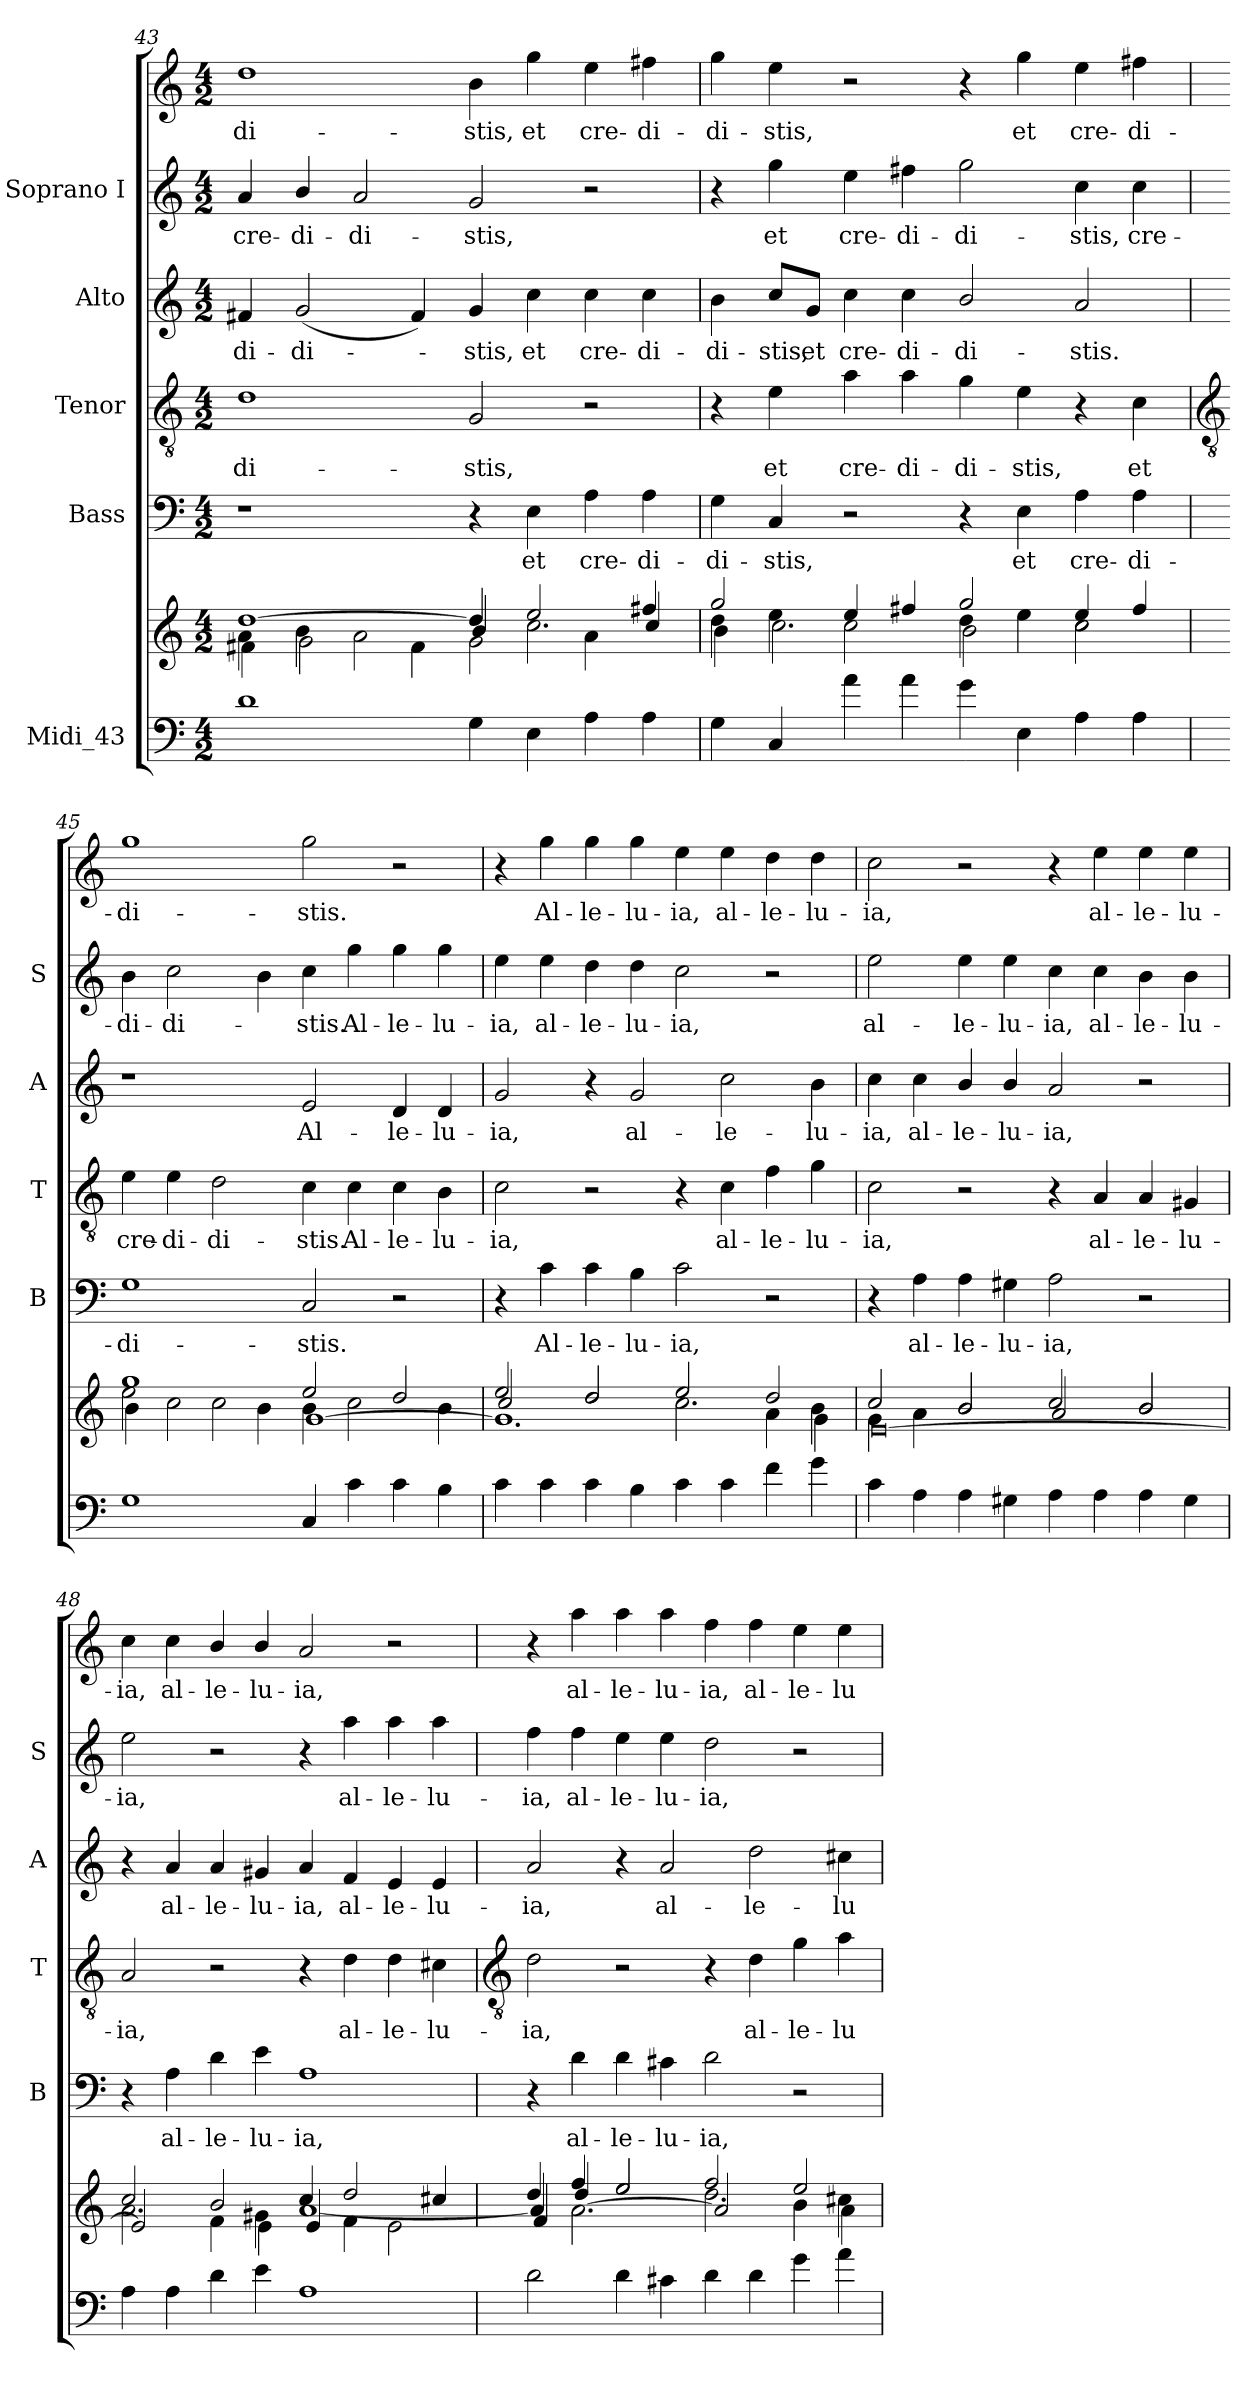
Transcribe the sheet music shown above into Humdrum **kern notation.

**kern	**kern	**kern	**text	**kern	**text	**kern	**text	**kern	**text	**kern	**text
*part5	*part5	*part4	*part4	*part3	*part3	*part2	*part2	*part1	*part1	*part1	*part1
*staff7	*staff6	*staff5	*staff5	*staff4	*staff4	*staff3	*staff3	*staff2	*staff2	*staff1	*staff1
*I"Midi_43	*	*I"Bass	*	*I"Tenor	*	*I"Alto	*	*I"Soprano I	*	*	*
*	*	*I'B	*	*I'T	*	*I'A	*	*I'S	*	*	*
*clefF4	*clefG2	*clefF4	*	*clefGv2	*	*clefG2	*	*clefG2	*	*clefG2	*
*k[]	*k[]	*k[]	*	*k[]	*	*k[]	*	*k[]	*	*k[]	*
*C:	*C:	*C:	*	*C:	*	*C:	*	*C:	*	*C:	*
*M4/2	*M4/2	*M4/2	*	*M4/2	*	*M4/2	*	*M4/2	*	*M4/2	*
=43	=43	=43	=43	=43	=43	=43	=43	=43	=43	=43	=43
*	*^	*	*	*	*	*	*	*	*	*	*
*	*	*^	*	*	*	*	*	*	*	*	*	*
!	!	!	!	!	!	!	!LO:LY:b	!	!LO:LY:b	!	!LO:LY:b	!	!LO:LY:b
1d	[1dd/	4a\	4f#X\	1r	.	1d	-di-	4f#X	-di-	4a	-cre-	1dd	di-
!	!	!	!	!	!	!	!	!	!LO:LY:b	!	!LO:LY:b	!	!
.	.	4b\	2g\	.	.	.	.	(<2g	-di-	4b/	-di-	.	.
!	!	!	!	!	!	!	!	!	!	!	!LO:LY:b	!	!
.	.	2a\	.	.	.	.	.	.	.	2a	-di-	.	.
.	.	.	4f#\	.	.	.	.	4f#)	.	.	.	.	.
!	!	!	!	!	!	!	!LO:LY:b	!	!LO:LY:b	!	!LO:LY:b	!	!LO:LY:b
4G	4dd/]	4b/	2g\	4r	.	2G	-stis,	4g	stis,	2g	-stis,	4b	-stis,
!	!	!	!	!	!LO:LY:b	!	!	!	!LO:LY:b	!	!	!	!LO:LY:b
4E	2ee/	2.cc\	.	4E	et	.	.	4cc	et	.	.	4gg	et
!	!	!	!	!	!LO:LY:b	!	!	!	!LO:LY:b	!	!	!	!LO:LY:b
4A	.	.	4a\	4A	cre-	2r	.	4cc	cre-	2r	.	4ee	cre-
!	!	!	!	!	!LO:LY:b	!	!	!	!LO:LY:b	!	!	!	!LO:LY:b
4A	4ff#X/	.	4cc/	4A	-di-	.	.	4cc	-di-	.	.	4ff#X	-di-
=44	=44	=44	=44	=44	=44	=44	=44	=44	=44	=44	=44	=44	=44
!	!	!	!	!	!LO:LY:b	!	!	!	!LO:LY:b	!	!	!	!LO:LY:b
4G	2gg/	4dd\	4b\	4G	-di-	4r	.	4b	-di-	4r	.	4gg	di-
!	!	!	!	!	!LO:LY:b	!	!LO:LY:b	!	!LO:LY:b	!	!LO:LY:b	!	!LO:LY:b
4C	.	4ee\	2.cc\	4C	-stis,	4e	et	8cc/L	-stis,	4gg	-et	4ee	-stis,
!	!	!	!	!	!	!	!	!	!LO:LY:b	!	!	!	!
.	.	.	.	.	.	.	.	8g/J	et	.	.	.	.
!	!	!	!	!	!	!	!LO:LY:b	!	!LO:LY:b	!	!LO:LY:b	!	!
4a	4ee/	2cc\	.	2r	.	4a	cre-	4cc	cre-	4ee	cre-	2r	.
!	!	!	!	!	!	!	!LO:LY:b	!	!LO:LY:b	!	!LO:LY:b	!	!
4a	4ff#X/	.	.	.	.	4a	-di-	4cc	-di-	4ff#X	-di-	.	.
!	!	!	!	!	!	!	!LO:LY:b	!	!LO:LY:b	!	!LO:LY:b	!	!
4g	2gg/	4dd\	2b\	4r	.	4g	-di-	2b/	-di-	2gg	-di-	4r	.
!	!	!	!	!	!LO:LY:b	!	!LO:LY:b	!	!	!	!	!	!LO:LY:b
4E	.	4ee\	.	4E	et	4e	-stis,	.	.	.	.	4gg	et
!	!	!	!	!	!LO:LY:b	!	!	!	!LO:LY:b	!	!LO:LY:b	!	!LO:LY:b
4A	4ee/	2cc\	2cc\	4A	cre-	4r	.	2a	-stis.	4cc	-stis,	4ee	cre-
!	!	!	!	!	!LO:LY:b	!	!LO:LY:b	!	!	!	!LO:LY:b	!	!LO:LY:b
4A	4ff#/	.	.	4A	-di-	4c	et	.	.	4cc	cre-	4ff#X	-di-
!!LO:LB:g=z
=45	=45	=45	=45	=45	=45	=45	=45	=45	=45	=45	=45	=45	=45
*	*	*	*	*	*	*clefGv2	*	*	*	*	*	*	*
!	!	!	!	!	!LO:LY:b	!	!LO:LY:b	!	!	!	!LO:LY:b	!	!LO:LY:b
1G	1gg/	2ee\	4b\	1G	-di-	4e	cre-	1r	.	4b	di-	1gg	-di-
!	!	!	!	!	!	!	!LO:LY:b	!	!	!	!LO:LY:b	!	!
.	.	.	2cc\	.	.	4e	-di-	.	.	2cc	-di-	.	.
!	!	!	!	!	!	!	!LO:LY:b	!	!	!	!	!	!
.	.	2cc\	.	.	.	2d	-di-	.	.	.	.	.	.
.	.	.	4b\	.	.	.	.	.	.	4b	.	.	.
!	!	!	!	!	!LO:LY:b	!	!LO:LY:b	!	!LO:LY:b	!	!LO:LY:b	!	!LO:LY:b
4C	2ee/	4b\	[1g\	2C	-stis.	4c	-stis.	2e	Al-	4cc	stis.	2gg	-stis.
!	!	!	!	!	!	!	!LO:LY:b	!	!	!	!LO:LY:b	!	!
4c	.	2cc\	.	.	.	4c	Al-	.	.	4gg	Al-	.	.
!	!	!	!	!	!	!	!LO:LY:b	!	!LO:LY:b	!	!LO:LY:b	!	!
4c	2dd/	.	.	2r	.	4c	-le-	4d	-le-	4gg	-le-	2r	.
!	!	!	!	!	!	!	!LO:LY:b	!	!LO:LY:b	!	!LO:LY:b	!	!
4B	.	4b\	.	.	.	4B	-lu-	4d	-lu-	4gg	-lu-	.	.
=46	=46	=46	=46	=46	=46	=46	=46	=46	=46	=46	=46	=46	=46
!	!	!	!	!	!	!	!LO:LY:b	!	!LO:LY:b	!	!LO:LY:b	!	!
4c	2ee/	2cc/	1.g\]	4r	.	2c	-ia,	2g	-ia,	4ee	-ia,	4r	.
!	!	!	!	!	!LO:LY:b	!	!	!	!	!	!LO:LY:b	!	!LO:LY:b
4c	.	.	.	4c	Al-	.	.	.	.	4ee	al-	4gg	-Al-
!	!	!	!	!	!LO:LY:b	!	!	!	!	!	!LO:LY:b	!	!LO:LY:b
4c	2dd/	2dd/	.	4c	-le-	2r	.	4r	.	4dd	-le-	4gg	-le-
!	!	!	!	!	!LO:LY:b	!	!	!	!LO:LY:b	!	!LO:LY:b	!	!LO:LY:b
4B	.	.	.	4B	-lu-	.	.	2g	al-	4dd	-lu-	4gg	-lu-
!	!	!	!	!	!LO:LY:b	!	!	!	!	!	!LO:LY:b	!	!LO:LY:b
4c	2ee/	2.cc\	.	2c	-ia,	4r	.	.	.	2cc	-ia,	4ee	-ia,
!	!	!	!	!	!	!	!LO:LY:b	!	!LO:LY:b	!	!	!	!LO:LY:b
4c	.	.	.	.	.	4c	al-	2cc	-le-	.	.	4ee	al-
!	!	!	!	!	!	!	!LO:LY:b	!	!	!	!	!	!LO:LY:b
4f	2dd/	.	4a\	2r	.	4f	-le-	.	.	2r	.	4dd	-le-
!	!	!	!	!	!	!	!LO:LY:b	!	!LO:LY:b	!	!	!	!LO:LY:b
4g	.	4b\	4g\	.	.	4g	-lu-	4b	-lu-	.	.	4dd	-lu-
=47	=47	=47	=47	=47	=47	=47	=47	=47	=47	=47	=47	=47	=47
!	!	!	!	!	!	!	!LO:LY:b	!	!LO:LY:b	!	!LO:LY:b	!	!LO:LY:b
4c	2cc/	4g\	[0e\	4r	.	2c	-ia,	4cc	-ia,	2ee	-al-	2cc	ia,
!	!	!	!	!	!LO:LY:b	!	!	!	!LO:LY:b	!	!	!	!
4A	.	4a\	.	4A	al-	.	.	4cc	al-	.	.	.	.
!	!	!	!	!	!LO:LY:b	!	!	!	!LO:LY:b	!	!LO:LY:b	!	!
4A	2b/	2b/	.	4A	-le-	2r	.	4b/	-le-	4ee	-le-	2r	.
!	!	!	!	!	!LO:LY:b	!	!	!	!LO:LY:b	!	!LO:LY:b	!	!
4G#X	.	.	.	4G#X	-lu-	.	.	4b/	-lu-	4ee	-lu-	.	.
!	!	!	!	!	!LO:LY:b	!	!	!	!LO:LY:b	!	!LO:LY:b	!	!
4A	2cc/	2a/	.	2A	-ia,	4r	.	2a	-ia,	4cc	-ia,	4r	.
!	!	!	!	!	!	!	!LO:LY:b	!	!	!	!LO:LY:b	!	!LO:LY:b
4A	.	.	.	.	.	4A	al-	.	.	4cc	al-	4ee	al-
!	!	!	!	!	!	!	!LO:LY:b	!	!	!	!LO:LY:b	!	!LO:LY:b
4A	2b/	2b/	.	2r	.	4A	-le-	2r	.	4b	-le-	4ee	-le-
!	!	!	!	!	!	!	!LO:LY:b	!	!	!	!LO:LY:b	!	!LO:LY:b
4G#	.	.	.	.	.	4G#X	-lu-	.	.	4b	-lu-	4ee	-lu-
=48	=48	=48	=48	=48	=48	=48	=48	=48	=48	=48	=48	=48	=48
!	!	!	!	!	!	!	!LO:LY:b	!	!	!	!LO:LY:b	!	!LO:LY:b
4A	2cc/	2.a\	2e/]	4r	.	2A	-ia,	4r	.	2ee	ia,	4cc	-ia,
!	!	!	!	!	!LO:LY:b	!	!	!	!LO:LY:b	!	!	!	!LO:LY:b
4A	.	.	.	4A	al-	.	.	4a	al-	.	.	4cc	al-
!	!	!	!	!	!LO:LY:b	!	!	!	!LO:LY:b	!	!	!	!LO:LY:b
4d	2b/	.	4f\	4d	-le-	2r	.	4a	-le-	2r	.	4b/	-le-
!	!	!	!	!	!LO:LY:b	!	!	!	!LO:LY:b	!	!	!	!LO:LY:b
4e	.	4g#X\	4e\	4e	-lu-	.	.	4g#X	-lu-	.	.	4b/	-lu-
!	!	!	!	!	!LO:LY:b	!	!	!	!LO:LY:b	!	!	!	!LO:LY:b
1A	4cc/	[1a\	4e/	1A	-ia,	4r	.	4a	-ia,	4r	.	2a	-ia,
!	!	!	!	!	!	!	!LO:LY:b	!	!LO:LY:b	!	!LO:LY:b	!	!
.	2dd/	.	4f\	.	.	4d	al-	4f	al-	4aa	al-	.	.
!	!	!	!	!	!	!	!LO:LY:b	!	!LO:LY:b	!	!LO:LY:b	!	!
.	.	.	2e\	.	.	4d	-le-	4e	-le-	4aa	-le-	2r	.
!	!	!	!	!	!	!	!LO:LY:b	!	!LO:LY:b	!	!LO:LY:b	!	!
.	4cc#X/	.	.	.	.	4c#X	-lu-	4e	-lu-	4aa	-lu-	.	.
!!LO:LB:g=z
=49	=49	=49	=49	=49	=49	=49	=49	=49	=49	=49	=49	=49	=49
*	*	*	*	*	*	*clefGv2	*	*	*	*	*	*	*
!	!	!	!	!	!	!	!LO:LY:b	!	!LO:LY:b	!	!LO:LY:b	!	!
2d	4dd/	4a/]	4f/	4r	.	2d	-ia,	2a	-ia,	4ff	-ia,	4r	.
!	!	!	!	!	!LO:LY:b	!	!	!	!	!	!LO:LY:b	!	!LO:LY:b
.	4ff/	4dd/	[2.a\	4d	al-	.	.	.	.	4ff	al-	4aa	-al-
!	!	!	!	!	!LO:LY:b	!	!	!	!	!	!LO:LY:b	!	!LO:LY:b
4d	2ee/	2ee/	.	4d	-le-	2r	.	4r	.	4ee	-le-	4aa	-le-
!	!	!	!	!	!LO:LY:b	!	!	!	!LO:LY:b	!	!LO:LY:b	!	!LO:LY:b
4c#X	.	.	.	4c#X	-lu-	.	.	2a	al-	4ee	-lu-	4aa	-lu-
!	!	!	!	!	!LO:LY:b	!	!	!	!	!	!LO:LY:b	!	!LO:LY:b
4d	2ff/	2.dd\	2a/]	2d	-ia,	4r	.	.	.	2dd	-ia,	4ff	-ia,
!	!	!	!	!	!	!	!LO:LY:b	!	!LO:LY:b	!	!	!	!LO:LY:b
4d	.	.	.	.	.	4d	al-	2dd	-le-	.	.	4ff	al-
!	!	!	!	!	!	!	!LO:LY:b	!	!	!	!	!	!LO:LY:b
4g	2ee/	.	4b\	2r	.	4g	-le-	.	.	2r	.	4ee	-le-
!	!	!	!	!	!	!	!LO:LY:b	!	!LO:LY:b	!	!	!	!LO:LY:b
4a	.	4cc#X\	4a\	.	.	4a	-lu-	4cc#X	-lu-	.	.	4ee	-lu-
*	*v	*v	*v	*	*	*	*	*	*	*	*	*	*
=	=	=	=	=	=	=	=	=	=	=	=
*-	*-	*-	*-	*-	*-	*-	*-	*-	*-	*-	*-
